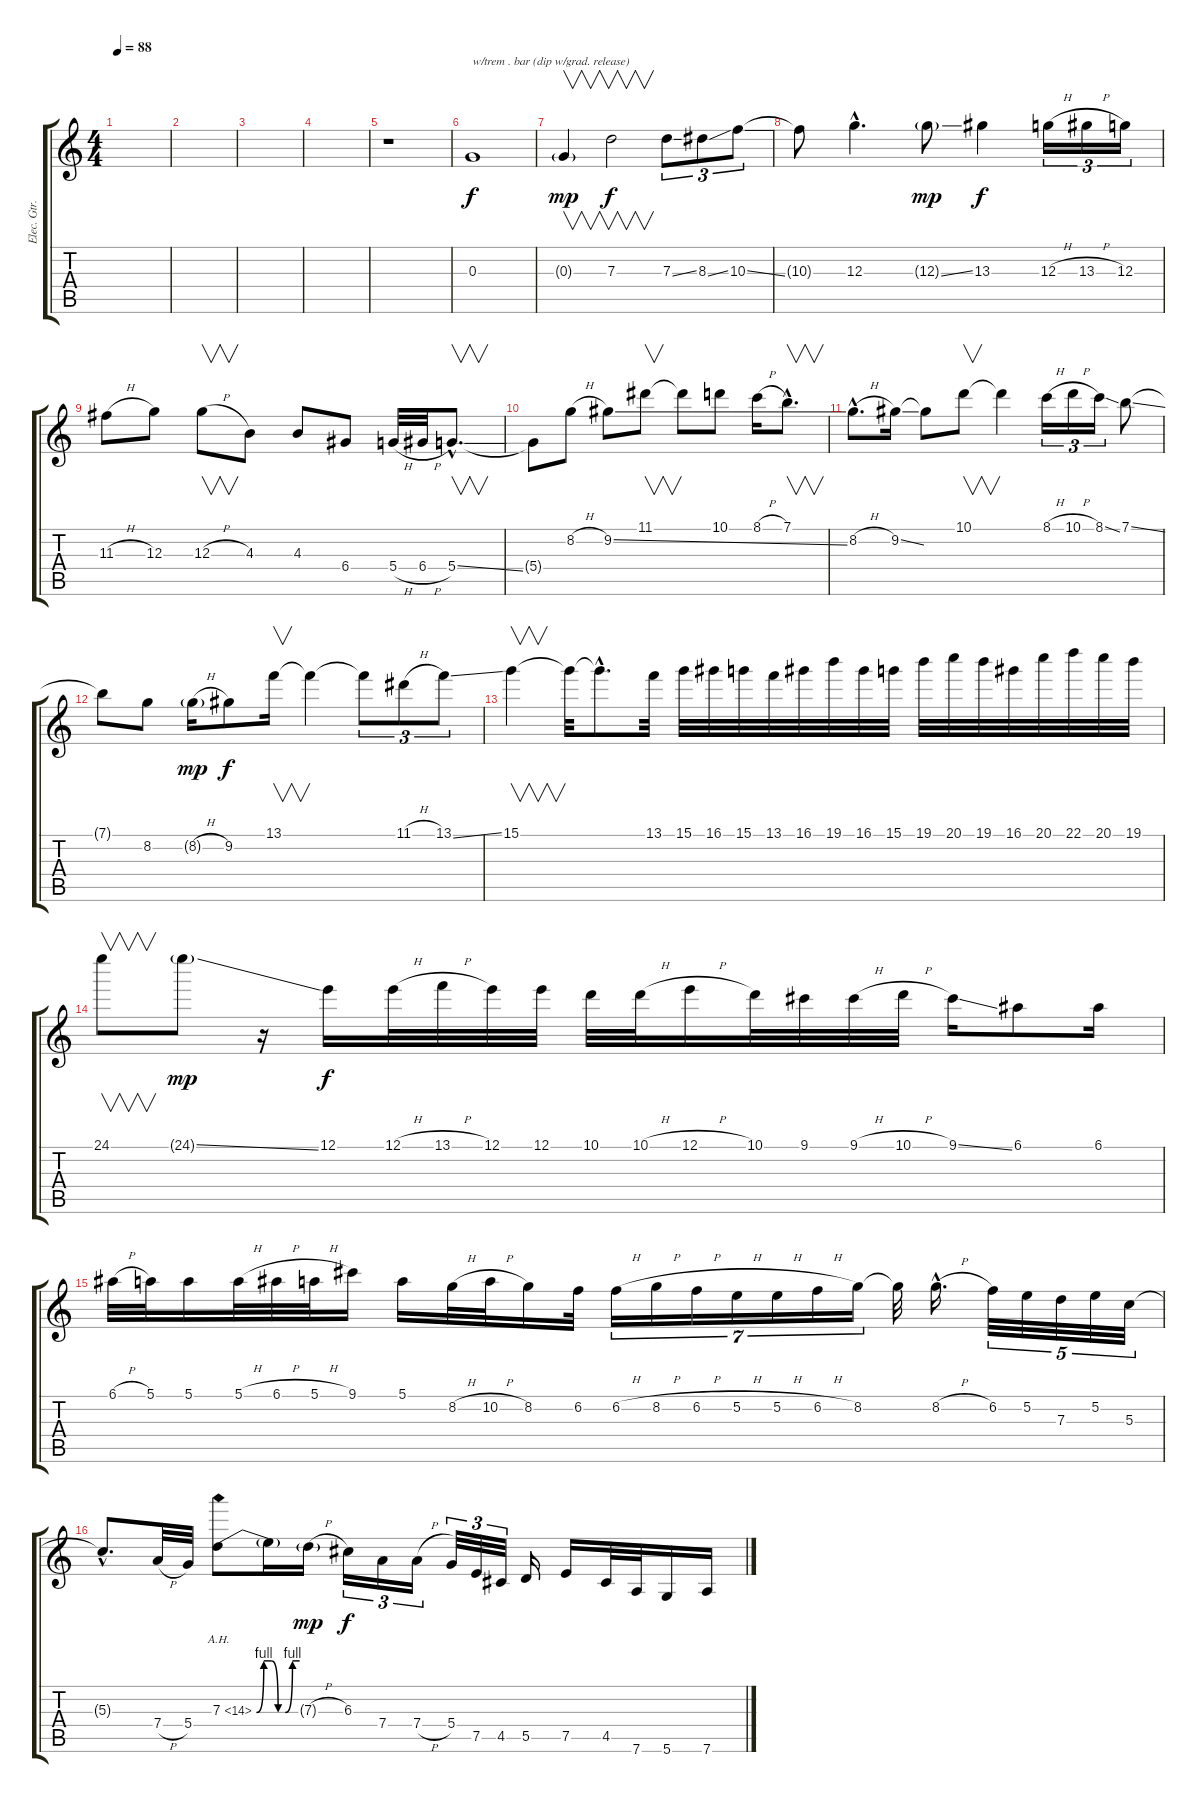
\track ("Elec. Gtr. 5" "Elec. Gtr.") {instrument distortionguitar}
\staff {score tabs}
\tuning (E4 B3 G3 D3 A2 D2) {hide}
\ts (4 4)
\tempo 88
\clef g2
\ks c
|
|
|
|
r.1 |
0.3.1{txt "w/trem . bar (dip w/grad. release)"} |
0.3{g}.4{v dy mp} 7.3.2{v dy f} 7.3{ss}.8{tu (3 2)} 8.3{ss}.8{tu (3 2)} 10.3{ss}.8{tu (3 2)} |
10.3{t}.8 12.3{hac}.4{d} 12.3{ss g}.8{dy mp} 13.3.4{dy f} 12.3{h}.16{tu (3 2)} 13.3{h}.16{tu (3 2)} 12.3.16{tu (3 2)} |
11.3{h}.8 12.3.8 12.3{h}.8{v} 4.3.8 4.3.8 6.4.8 5.4{h}.32 6.4{h}.32 5.4{ss hac}.8{v d} |
5.4{t}.8 8.2{h}.8 9.2{ss}.8 11.1.8{v} 11.1{t}.8 10.1.8 8.1{h}.16 7.1{hac}.8{v d} |
8.2{h hac}.8{d} 9.2{ss}.16 9.2{t}.8 10.1.8{v} 10.1{t}.4 8.1{h}.16{tu (3 2)} 10.1{h}.16{tu (3 2)} 8.1{ss}.16{tu (3 2)} 7.1{ss}.8 |
7.1{t}.8 8.2.8 8.2{h g}.16{dy mp} 9.2.8{dy f} 13.1.16{v} 13.1{t}.4 13.1{t}.8{tu (3 2)} 11.1{h}.8{tu (3 2)} 13.1{ss}.8{tu (3 2)} |
15.1.4{v} 15.1{t}.32 15.1{hac t}.8{d} 13.1.32 15.1.32 16.1.32 15.1.32 13.1.32 16.1.32 19.1.32 16.1.32 15.1.32 19.1.32 20.1.32 19.1.32 16.1.32 20.1.32 22.1.32 20.1.32 19.1.32 |
24.1.8{v} 24.1{ss g}.8{dy mp} r.16 12.1.16{dy f} 12.1{h}.32 13.1{h}.32 12.1.32 12.1.32 10.1.32 10.1{h}.32 12.1{h}.16 10.1.32 9.1.32 9.1{h}.32 10.1{h}.32 9.1{ss}.16 6.1.8 6.1.16 |
6.1{h}.32 5.1.32 5.1.16 5.1{h}.32 6.1{h}.32 5.1{h}.32 9.1.16 5.1.16 8.2{h}.32 10.2{h}.32 8.2.16 6.2.32 6.2{h}.16{tu (7 4)} 8.2{h}.16{tu (7 4)} 6.2{h}.16{tu (7 4)} 5.2{h}.16{tu (7 4)} 5.2{h}.16{tu (7 4)} 6.2{h}.16{tu (7 4)} 8.2.16{tu (7 4)} 8.2{t}.32 8.2{h hac}.16{d} 6.2.32{tu (5 4)} 5.2.32{tu (5 4)} 7.3.32{tu (5 4)} 5.2.32{tu (5 4)} 5.3.32{tu (5 4)} |
5.3{hac t}.8{d} 7.4{h}.32 5.4.32 7.3{be (custom 0 0 10 4 20 4 30 0 40 0 50 4 60 4) ah 7}.8 7.3{t}.16 7.3{h g}.16{dy mp} 6.3.16{tu (3 2) dy f} 7.4.16{tu (3 2)} 7.4{h}.16{tu (3 2)} 5.4.32{tu (3 2)} 7.5.32{tu (3 2)} 4.5.32{tu (3 2)} 5.5.16 7.5.16 4.5.32 7.6.32 5.6.16 7.6.16
